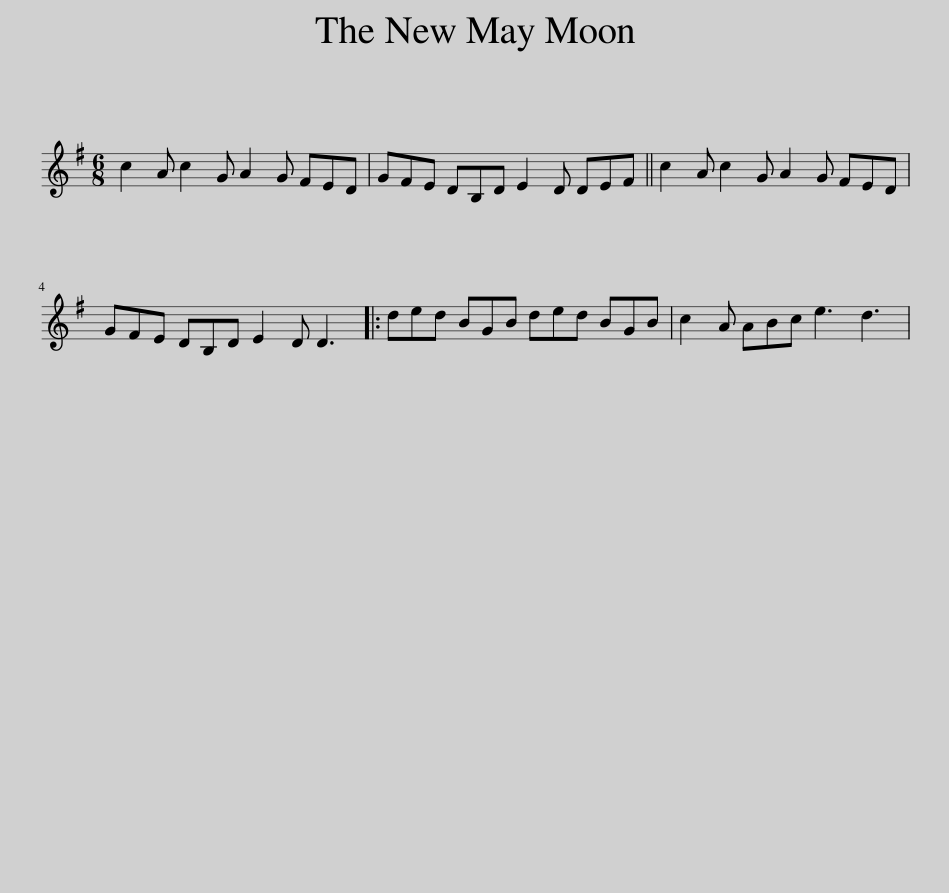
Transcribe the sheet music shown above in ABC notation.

X:1
L:1/8
M:6/8
I:linebreak $
K:G
V:1 treble
V:1
 c2 A c2 G A2 G FED | GFE DB,D E2 D DEF || c2 A c2 G A2 G FED |$ GFE DB,D E2 D D3 |: ded BGB ded BGB | %5
 c2 A ABc e3 d3 | %6
